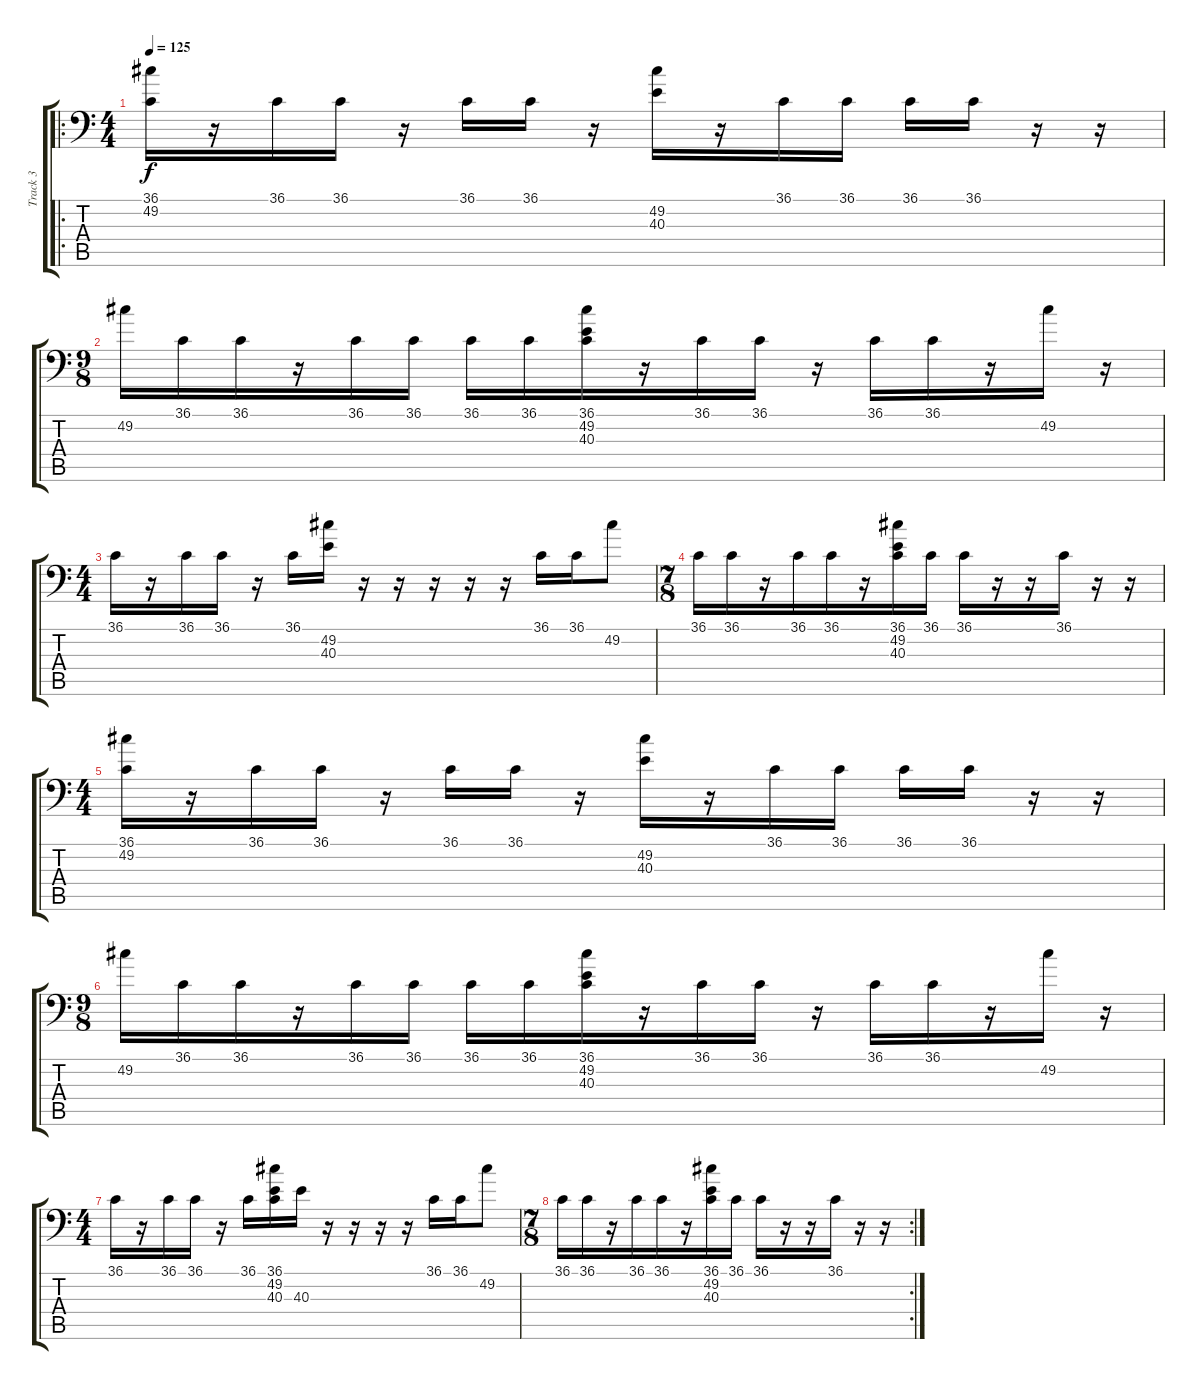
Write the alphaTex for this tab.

\track ("Track 3" "Track 3") {instrument acousticgrandpiano}
\staff {score tabs}
\tuning (C-1 C-1 C-1 C-1 C-1 C-1) {hide}
\ro
\ts (4 4)
\tempo 125
\clef f4
\ks c
(36.1 49.2).16{dy f} r.16 36.1.16 36.1.16 r.16 36.1.16 36.1.16 r.16 (49.2 40.3).16 r.16 36.1.16 36.1.16 36.1.16 36.1.16 r.16 r.16 |
\ts (9 8)
49.2.16 36.1.16 36.1.16 r.16 36.1.16 36.1.16 36.1.16 36.1.16 (36.1 49.2 40.3).16 r.16 36.1.16 36.1.16 r.16 36.1.16 36.1.16 r.16 49.2.16 r.16 |
\ts (4 4)
36.1.16 r.16 36.1.16 36.1.16 r.16 36.1.16 (49.2 40.3).16 r.16 r.16 r.16 r.16 r.16 36.1.16 36.1.16 49.2.8 |
\ts (7 8)
36.1.16 36.1.16 r.16 36.1.16 36.1.16 r.16 (36.1 49.2 40.3).16 36.1.16 36.1.16 r.16 r.16 36.1.16 r.16 r.16 |
\ts (4 4)
(36.1 49.2).16 r.16 36.1.16 36.1.16 r.16 36.1.16 36.1.16 r.16 (49.2 40.3).16 r.16 36.1.16 36.1.16 36.1.16 36.1.16 r.16 r.16 |
\ts (9 8)
49.2.16 36.1.16 36.1.16 r.16 36.1.16 36.1.16 36.1.16 36.1.16 (36.1 49.2 40.3).16 r.16 36.1.16 36.1.16 r.16 36.1.16 36.1.16 r.16 49.2.16 r.16 |
\ts (4 4)
36.1.16 r.16 36.1.16 36.1.16 r.16 36.1.16 (36.1 49.2 40.3).16 40.3.16 r.16 r.16 r.16 r.16 36.1.16 36.1.16 49.2.8 |
\rc 2
\ts (7 8)
36.1.16 36.1.16 r.16 36.1.16 36.1.16 r.16 (36.1 49.2 40.3).16 36.1.16 36.1.16 r.16 r.16 36.1.16 r.16 r.16
